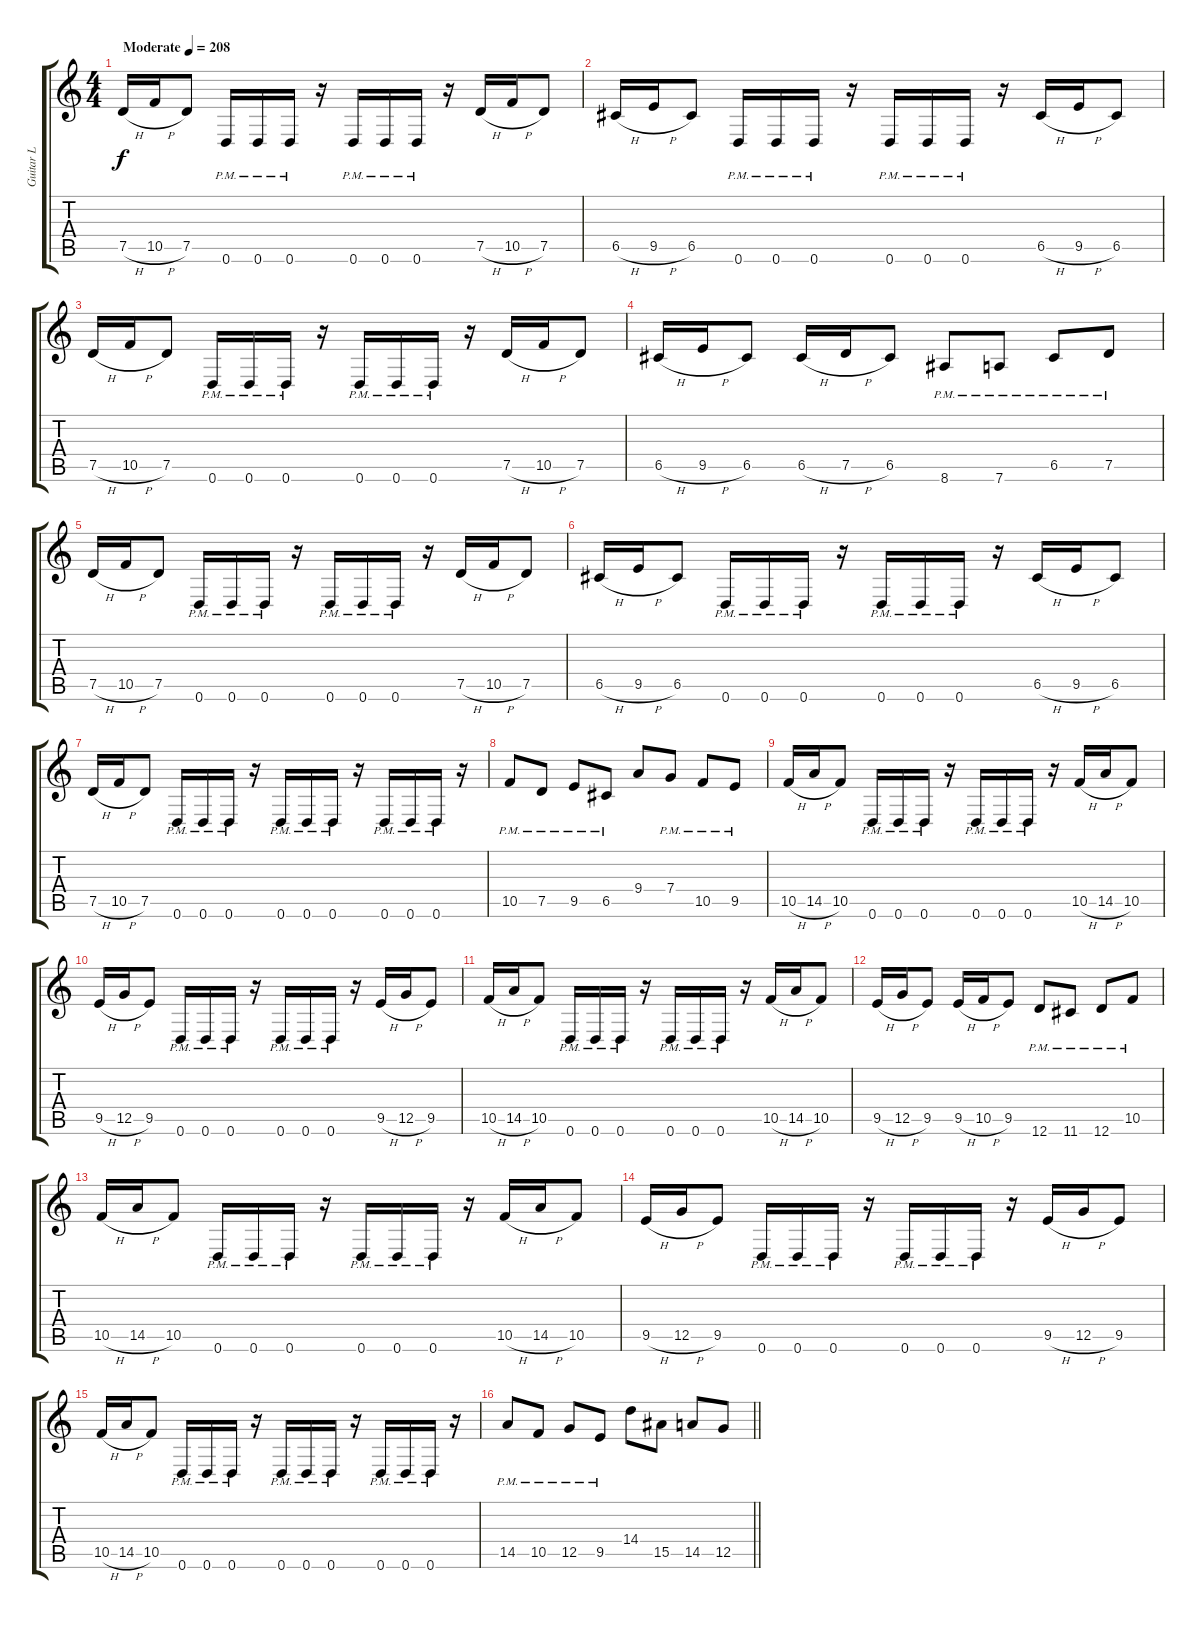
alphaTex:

\track ("Guitar L" "Guitar L") {instrument overdrivenguitar}
\staff {score tabs}
\tuning (D4 A3 F3 C3 G2 D2) {hide}
\ts (4 4)
\tempo (208 "Moderate")
\clef g2
\ks c
7.5{h}.16{dy f instrument overdrivenguitar} 10.5{h}.16 7.5.8 0.6{pm}.16 0.6{pm}.16 0.6{pm}.16 r.16 0.6{pm}.16 0.6{pm}.16 0.6{pm}.16 r.16 7.5{h}.16 10.5{h}.16 7.5.8 |
6.5{h}.16 9.5{h}.16 6.5.8 0.6{pm}.16 0.6{pm}.16 0.6{pm}.16 r.16 0.6{pm}.16 0.6{pm}.16 0.6{pm}.16 r.16 6.5{h}.16 9.5{h}.16 6.5.8 |
7.5{h}.16 10.5{h}.16 7.5.8 0.6{pm}.16 0.6{pm}.16 0.6{pm}.16 r.16 0.6{pm}.16 0.6{pm}.16 0.6{pm}.16 r.16 7.5{h}.16 10.5{h}.16 7.5.8 |
6.5{h}.16 9.5{h}.16 6.5.8 6.5{h}.16 7.5{h}.16 6.5.8 8.6{pm}.8 7.6{pm}.8 6.5{pm}.8 7.5{pm}.8 |
7.5{h}.16 10.5{h}.16 7.5.8 0.6{pm}.16 0.6{pm}.16 0.6{pm}.16 r.16 0.6{pm}.16 0.6{pm}.16 0.6{pm}.16 r.16 7.5{h}.16 10.5{h}.16 7.5.8 |
6.5{h}.16 9.5{h}.16 6.5.8 0.6{pm}.16 0.6{pm}.16 0.6{pm}.16 r.16 0.6{pm}.16 0.6{pm}.16 0.6{pm}.16 r.16 6.5{h}.16 9.5{h}.16 6.5.8 |
7.5{h}.16 10.5{h}.16 7.5.8 0.6{pm}.16 0.6{pm}.16 0.6{pm}.16 r.16 0.6{pm}.16 0.6{pm}.16 0.6{pm}.16 r.16 0.6{pm}.16 0.6{pm}.16 0.6{pm}.16 r.16 |
10.5{pm}.8 7.5{pm}.8 9.5{pm}.8 6.5{pm}.8 9.4.8 7.4{pm}.8 10.5{pm}.8 9.5{pm}.8 |
10.5{h}.16 14.5{h}.16 10.5.8 0.6{pm}.16 0.6{pm}.16 0.6{pm}.16 r.16 0.6{pm}.16 0.6{pm}.16 0.6{pm}.16 r.16 10.5{h}.16 14.5{h}.16 10.5.8 |
9.5{h}.16 12.5{h}.16 9.5.8 0.6{pm}.16 0.6{pm}.16 0.6{pm}.16 r.16 0.6{pm}.16 0.6{pm}.16 0.6{pm}.16 r.16 9.5{h}.16 12.5{h}.16 9.5.8 |
10.5{h}.16 14.5{h}.16 10.5.8 0.6{pm}.16 0.6{pm}.16 0.6{pm}.16 r.16 0.6{pm}.16 0.6{pm}.16 0.6{pm}.16 r.16 10.5{h}.16 14.5{h}.16 10.5.8 |
9.5{h}.16 12.5{h}.16 9.5.8 9.5{h}.16 10.5{h}.16 9.5.8 12.6{pm}.8 11.6{pm}.8 12.6{pm}.8 10.5{pm}.8 |
10.5{h}.16 14.5{h}.16 10.5.8 0.6{pm}.16 0.6{pm}.16 0.6{pm}.16 r.16 0.6{pm}.16 0.6{pm}.16 0.6{pm}.16 r.16 10.5{h}.16 14.5{h}.16 10.5.8 |
9.5{h}.16 12.5{h}.16 9.5.8 0.6{pm}.16 0.6{pm}.16 0.6{pm}.16 r.16 0.6{pm}.16 0.6{pm}.16 0.6{pm}.16 r.16 9.5{h}.16 12.5{h}.16 9.5.8 |
10.5{h}.16 14.5{h}.16 10.5.8 0.6{pm}.16 0.6{pm}.16 0.6{pm}.16 r.16 0.6{pm}.16 0.6{pm}.16 0.6{pm}.16 r.16 0.6{pm}.16 0.6{pm}.16 0.6{pm}.16 r.16 |
\barLineRight lightlight
14.5{pm}.8 10.5{pm}.8 12.5{pm}.8 9.5{pm}.8 14.4.8 15.5.8 14.5.8 12.5.8
